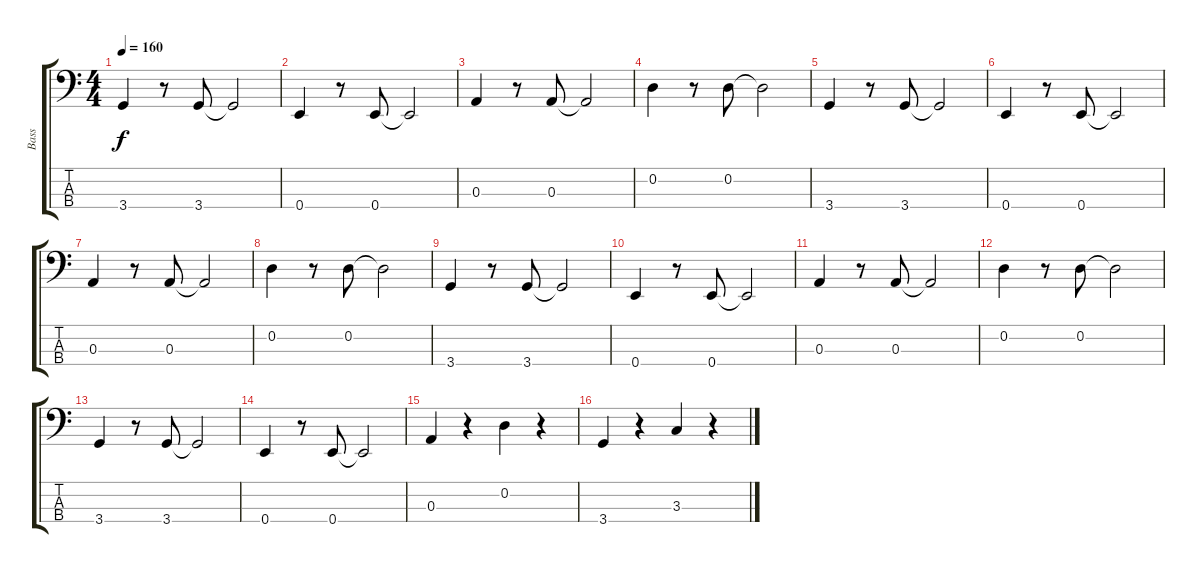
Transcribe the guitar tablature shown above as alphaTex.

\track ("Bass" "Bass") {instrument electricbassfinger}
\staff {score tabs}
\tuning (G2 D2 A1 E1) {hide}
\ts (4 4)
\tempo 160
\clef f4
\ks c
3.4.4{dy f} r.8 3.4.8 3.4{t}.2 |
0.4.4 r.8 0.4.8 0.4{t}.2 |
0.3.4 r.8 0.3.8 0.3{t}.2 |
0.2.4 r.8 0.2.8 0.2{t}.2 |
3.4.4 r.8 3.4.8 3.4{t}.2 |
0.4.4 r.8 0.4.8 0.4{t}.2 |
0.3.4 r.8 0.3.8 0.3{t}.2 |
0.2.4 r.8 0.2.8 0.2{t}.2 |
3.4.4 r.8 3.4.8 3.4{t}.2 |
0.4.4 r.8 0.4.8 0.4{t}.2 |
0.3.4 r.8 0.3.8 0.3{t}.2 |
0.2.4 r.8 0.2.8 0.2{t}.2 |
3.4.4 r.8 3.4.8 3.4{t}.2 |
0.4.4 r.8 0.4.8 0.4{t}.2 |
0.3.4 r.4 0.2.4 r.4 |
3.4.4 r.4 3.3.4 r.4
